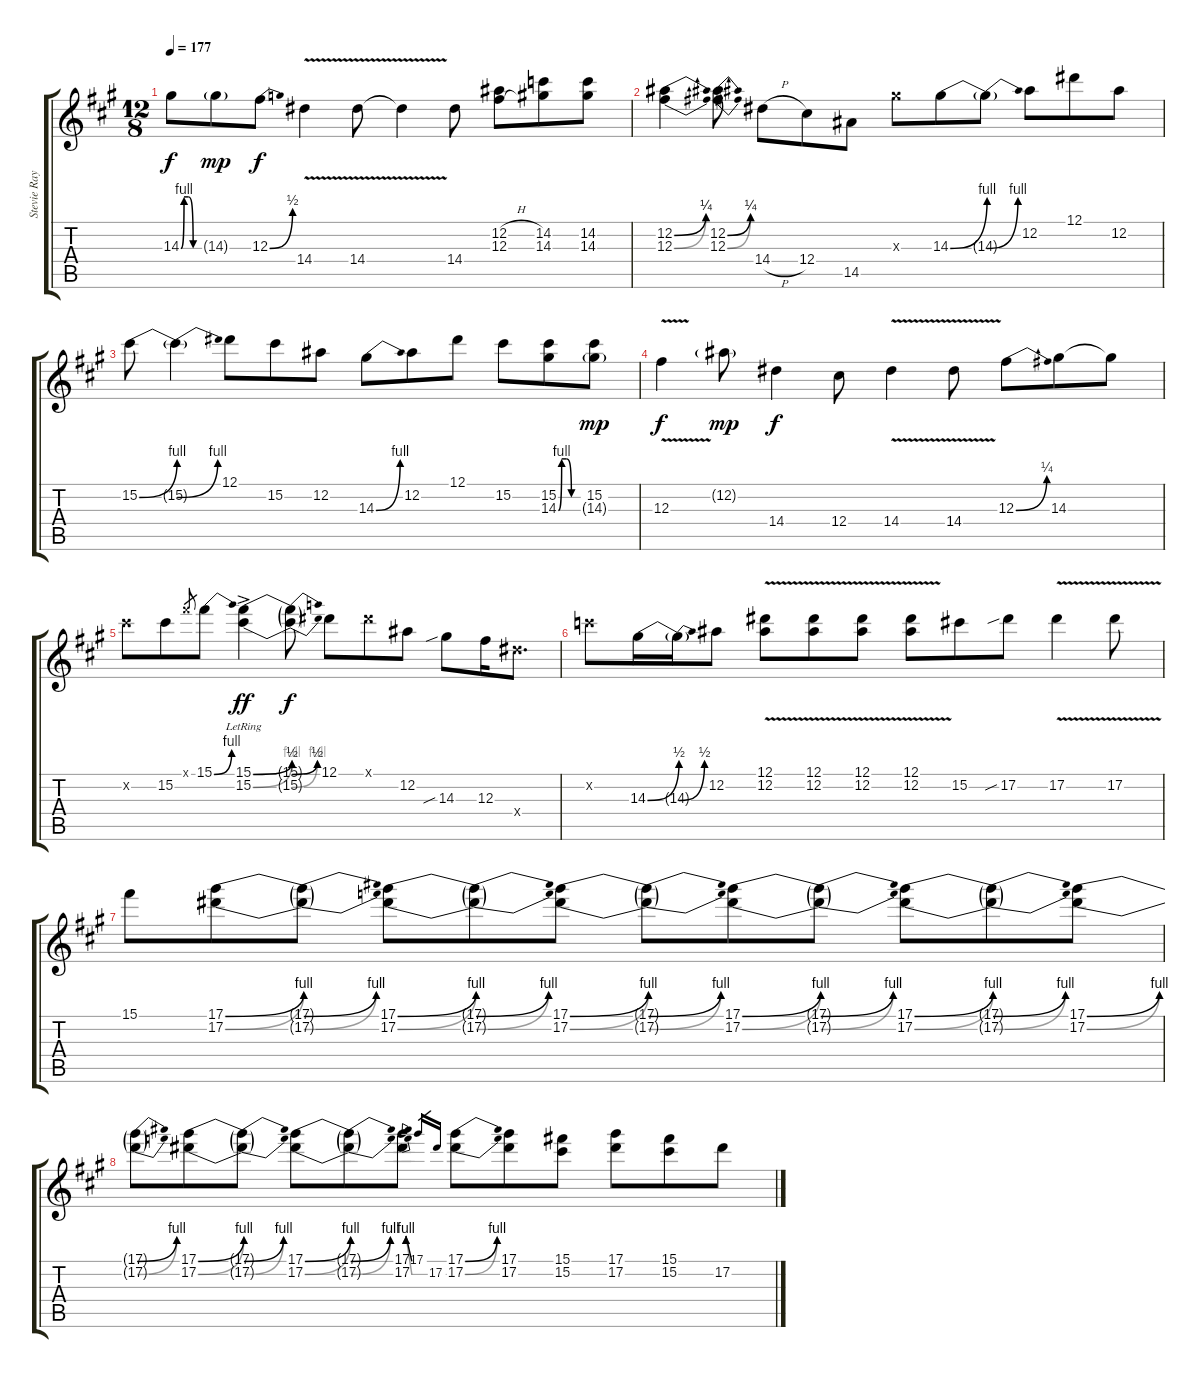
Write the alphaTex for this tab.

\track ("Stevie Ray Vaughan" "Stevie Ray") {instrument acousticguitarsteel}
\staff {score tabs}
\tuning (Eb4 Bb3 Gb3 Db3 Ab2 Eb2) {hide}
\ts (12 8)
\tempo 177
\clef g2
\ks a
14.3{be (custom 0 0 10 4 25 4 40 0 60 0)}.8{dy f} 14.3{g}.8{dy mp} 12.3{be (bend 0 0 60 2)}.8{dy f} 14.4{v}.4 14.4{v}.8 14.4{v t}.4 14.4.8 (12.2{h} 12.3{h}).8 (14.2 14.3).8 (14.2 14.3).8 |
(12.2{be (bend 0 0 60 1)} 12.3{be (bend 0 0 60 1)}).4 (12.2{be (bend 0 0 60 1)} 12.3{be (bend 0 0 60 1)}).8 14.4{h}.8 12.4.8 14.5.8 14.3{x}.8 14.3{be (bend 0 0 60 4)}.8 14.3{be (bend 0 0 60 4) t}.8 12.2.8 12.1.8 12.2.8 |
15.2{be (bend 0 0 60 4)}.8 15.2{be (bend 0 0 60 4) t}.4 12.1.8 15.2.8 12.2.8 14.3{be (bend 0 0 60 4)}.8 12.2.8 12.1.8 15.2.8 (15.2 14.3{be (custom 0 0 10 4 25 4 40 0 60 0)}).8 (15.2 14.3{g}).8{dy mp} |
12.3{v}.4{dy f} 12.2{g}.8{dy mp} 14.4.4{dy f} 12.4.8 14.4{v}.4 14.4{v}.8 12.3{be (bend 0 0 60 1)}.8 14.3.8 14.3{t}.8 |
15.2{x}.8 15.2.8 15.1{x}.8{gr} 15.1{be (bend 0 0 60 4)}.8 (15.1{be (bend 0 0 60 2) ac lr} 15.2{be (bend 0 0 60 4) ac lr}).4{dy ff} (15.1{be (bend 0 0 60 2) t} 15.2{be (bend 0 0 60 4) t}).8{dy f} 12.1.8 12.1{x}.8 12.2.8 14.3{sib}.8 12.3.16 14.4{x}.8{d} |
14.2{x}.8 14.3{be (bend 0 0 60 2)}.16 14.3{be (bend 0 0 60 2) t}.16 12.2.8 (12.1{v} 12.2{v}).8 (12.1{v} 12.2{v}).8 (12.1{v} 12.2{v}).8 (12.1{v} 12.2{v}).8 15.2.8 17.2{sib}.8 17.2{v}.4 17.2{v}.8 |
15.1.8 (17.1{be (bend 0 0 60 4)} 17.2{be (bend 0 0 60 4)}).8 (17.1{be (bend 0 0 60 4) t} 17.2{be (bend 0 0 60 4) t}).8 (17.1{be (bend 0 0 60 4)} 17.2{be (bend 0 0 60 4)}).8 (17.1{be (bend 0 0 60 4) t} 17.2{be (bend 0 0 60 4) t}).8 (17.1{be (bend 0 0 60 4)} 17.2{be (bend 0 0 60 4)}).8 (17.1{be (bend 0 0 60 4) t} 17.2{be (bend 0 0 60 4) t}).8 (17.1{be (bend 0 0 60 4)} 17.2{be (bend 0 0 60 4)}).8 (17.1{be (bend 0 0 60 4) t} 17.2{be (bend 0 0 60 4) t}).8 (17.1{be (bend 0 0 60 4)} 17.2{be (bend 0 0 60 4)}).8 (17.1{be (bend 0 0 60 4) t} 17.2{be (bend 0 0 60 4) t}).8 (17.1{be (bend 0 0 60 4)} 17.2{be (bend 0 0 60 4)}).8 |
(17.1{be (bend 0 0 60 4) t} 17.2{be (bend 0 0 60 4) t}).8 (17.1{be (bend 0 0 60 4)} 17.2{be (bend 0 0 60 4)}).8 (17.1{be (bend 0 0 60 4) t} 17.2{be (bend 0 0 60 4) t}).8 (17.1{be (bend 0 0 60 4)} 17.2{be (bend 0 0 60 4)}).8 (17.1{be (bend 0 0 60 4) t} 17.2{be (bend 0 0 60 4) t}).8 (17.1{be (bend 0 0 60 4)} 17.2{be (bend 0 0 60 4)}).8 17.1.16{gr} 17.2.16{gr} (17.1{be (bend 0 0 60 4)} 17.2{be (bend 0 0 60 4)}).8 (17.1 17.2).8 (15.1 15.2).8 (17.1 17.2).8 (15.1 15.2).8 17.2.8
